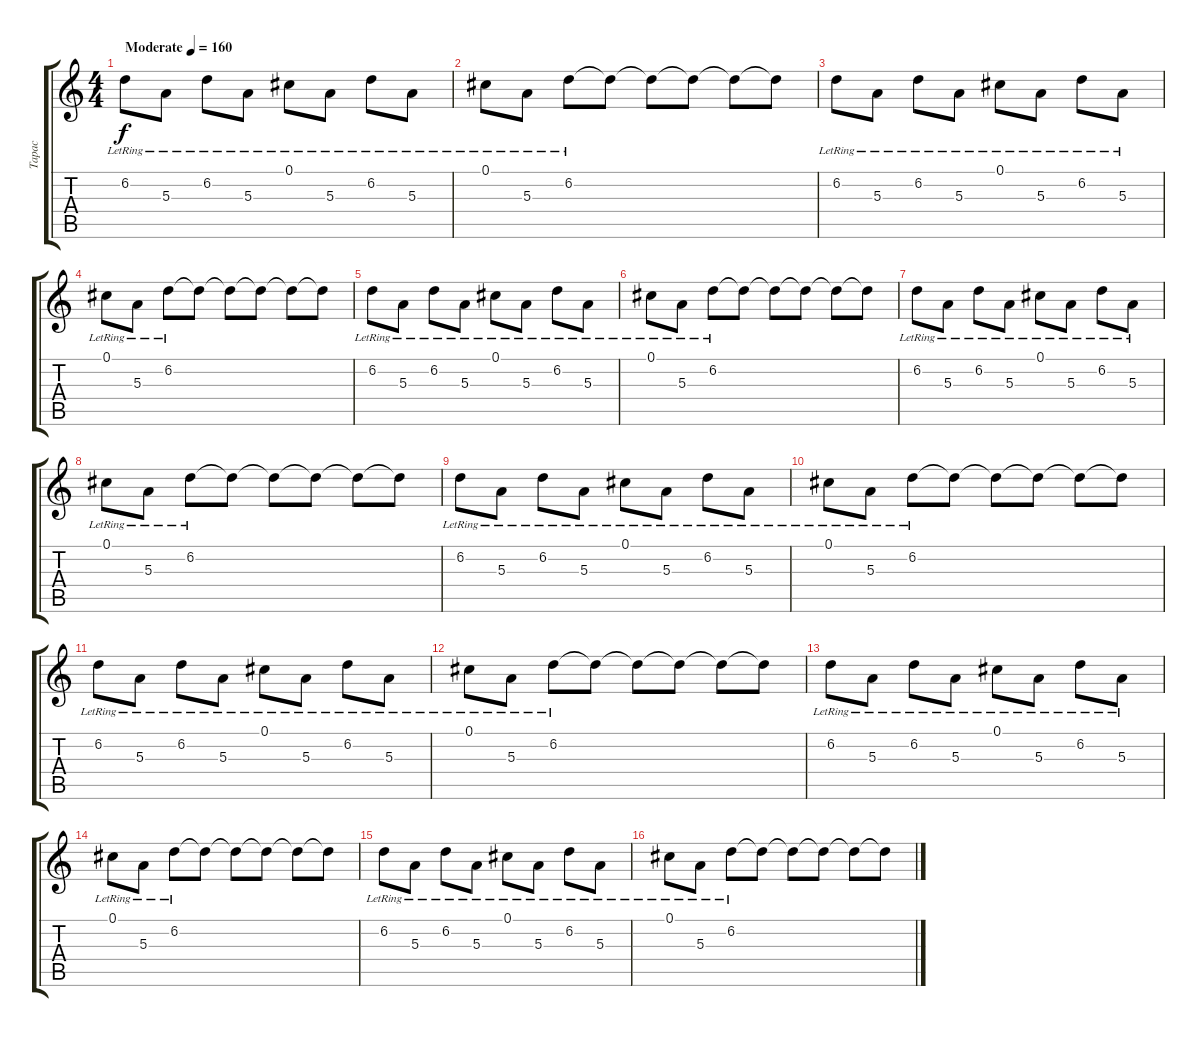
\track ("Тарас" "Тарас") {instrument distortionguitar}
\staff {score tabs}
\tuning (Db4 Ab3 E3 B2 Gb2 B1) {hide}
\ts (4 4)
\tempo (160 "Moderate")
\clef g2
\ks c
6.2{lr}.8{dy f instrument acousticguitarsteel} 5.3{lr}.8 6.2{lr}.8 5.3{lr}.8 0.1{lr}.8 5.3{lr}.8 6.2{lr}.8 5.3{lr}.8 |
0.1{lr}.8 5.3{lr}.8 6.2{lr}.8 6.2{t}.8 6.2{t}.8 6.2{t}.8 6.2{t}.8 6.2{t}.8 |
6.2{lr}.8 5.3{lr}.8 6.2{lr}.8 5.3{lr}.8 0.1{lr}.8 5.3{lr}.8 6.2{lr}.8 5.3{lr}.8 |
0.1{lr}.8 5.3{lr}.8 6.2{lr}.8 6.2{t}.8 6.2{t}.8 6.2{t}.8 6.2{t}.8 6.2{t}.8 |
6.2{lr}.8 5.3{lr}.8 6.2{lr}.8 5.3{lr}.8 0.1{lr}.8 5.3{lr}.8 6.2{lr}.8 5.3{lr}.8 |
0.1{lr}.8 5.3{lr}.8 6.2{lr}.8 6.2{t}.8 6.2{t}.8 6.2{t}.8 6.2{t}.8 6.2{t}.8 |
6.2{lr}.8 5.3{lr}.8 6.2{lr}.8 5.3{lr}.8 0.1{lr}.8 5.3{lr}.8 6.2{lr}.8 5.3{lr}.8 |
0.1{lr}.8 5.3{lr}.8 6.2{lr}.8 6.2{t}.8 6.2{t}.8 6.2{t}.8 6.2{t}.8 6.2{t}.8 |
6.2{lr}.8 5.3{lr}.8 6.2{lr}.8 5.3{lr}.8 0.1{lr}.8 5.3{lr}.8 6.2{lr}.8 5.3{lr}.8 |
0.1{lr}.8 5.3{lr}.8 6.2{lr}.8 6.2{t}.8 6.2{t}.8 6.2{t}.8 6.2{t}.8 6.2{t}.8 |
6.2{lr}.8 5.3{lr}.8 6.2{lr}.8 5.3{lr}.8 0.1{lr}.8 5.3{lr}.8 6.2{lr}.8 5.3{lr}.8 |
0.1{lr}.8 5.3{lr}.8 6.2{lr}.8 6.2{t}.8 6.2{t}.8 6.2{t}.8 6.2{t}.8 6.2{t}.8 |
6.2{lr}.8 5.3{lr}.8 6.2{lr}.8 5.3{lr}.8 0.1{lr}.8 5.3{lr}.8 6.2{lr}.8 5.3{lr}.8 |
0.1{lr}.8 5.3{lr}.8 6.2{lr}.8 6.2{t}.8 6.2{t}.8 6.2{t}.8 6.2{t}.8 6.2{t}.8 |
6.2{lr}.8 5.3{lr}.8 6.2{lr}.8 5.3{lr}.8 0.1{lr}.8 5.3{lr}.8 6.2{lr}.8 5.3{lr}.8 |
0.1{lr}.8 5.3{lr}.8 6.2{lr}.8 6.2{t}.8 6.2{t}.8 6.2{t}.8 6.2{t}.8 6.2{t}.8
